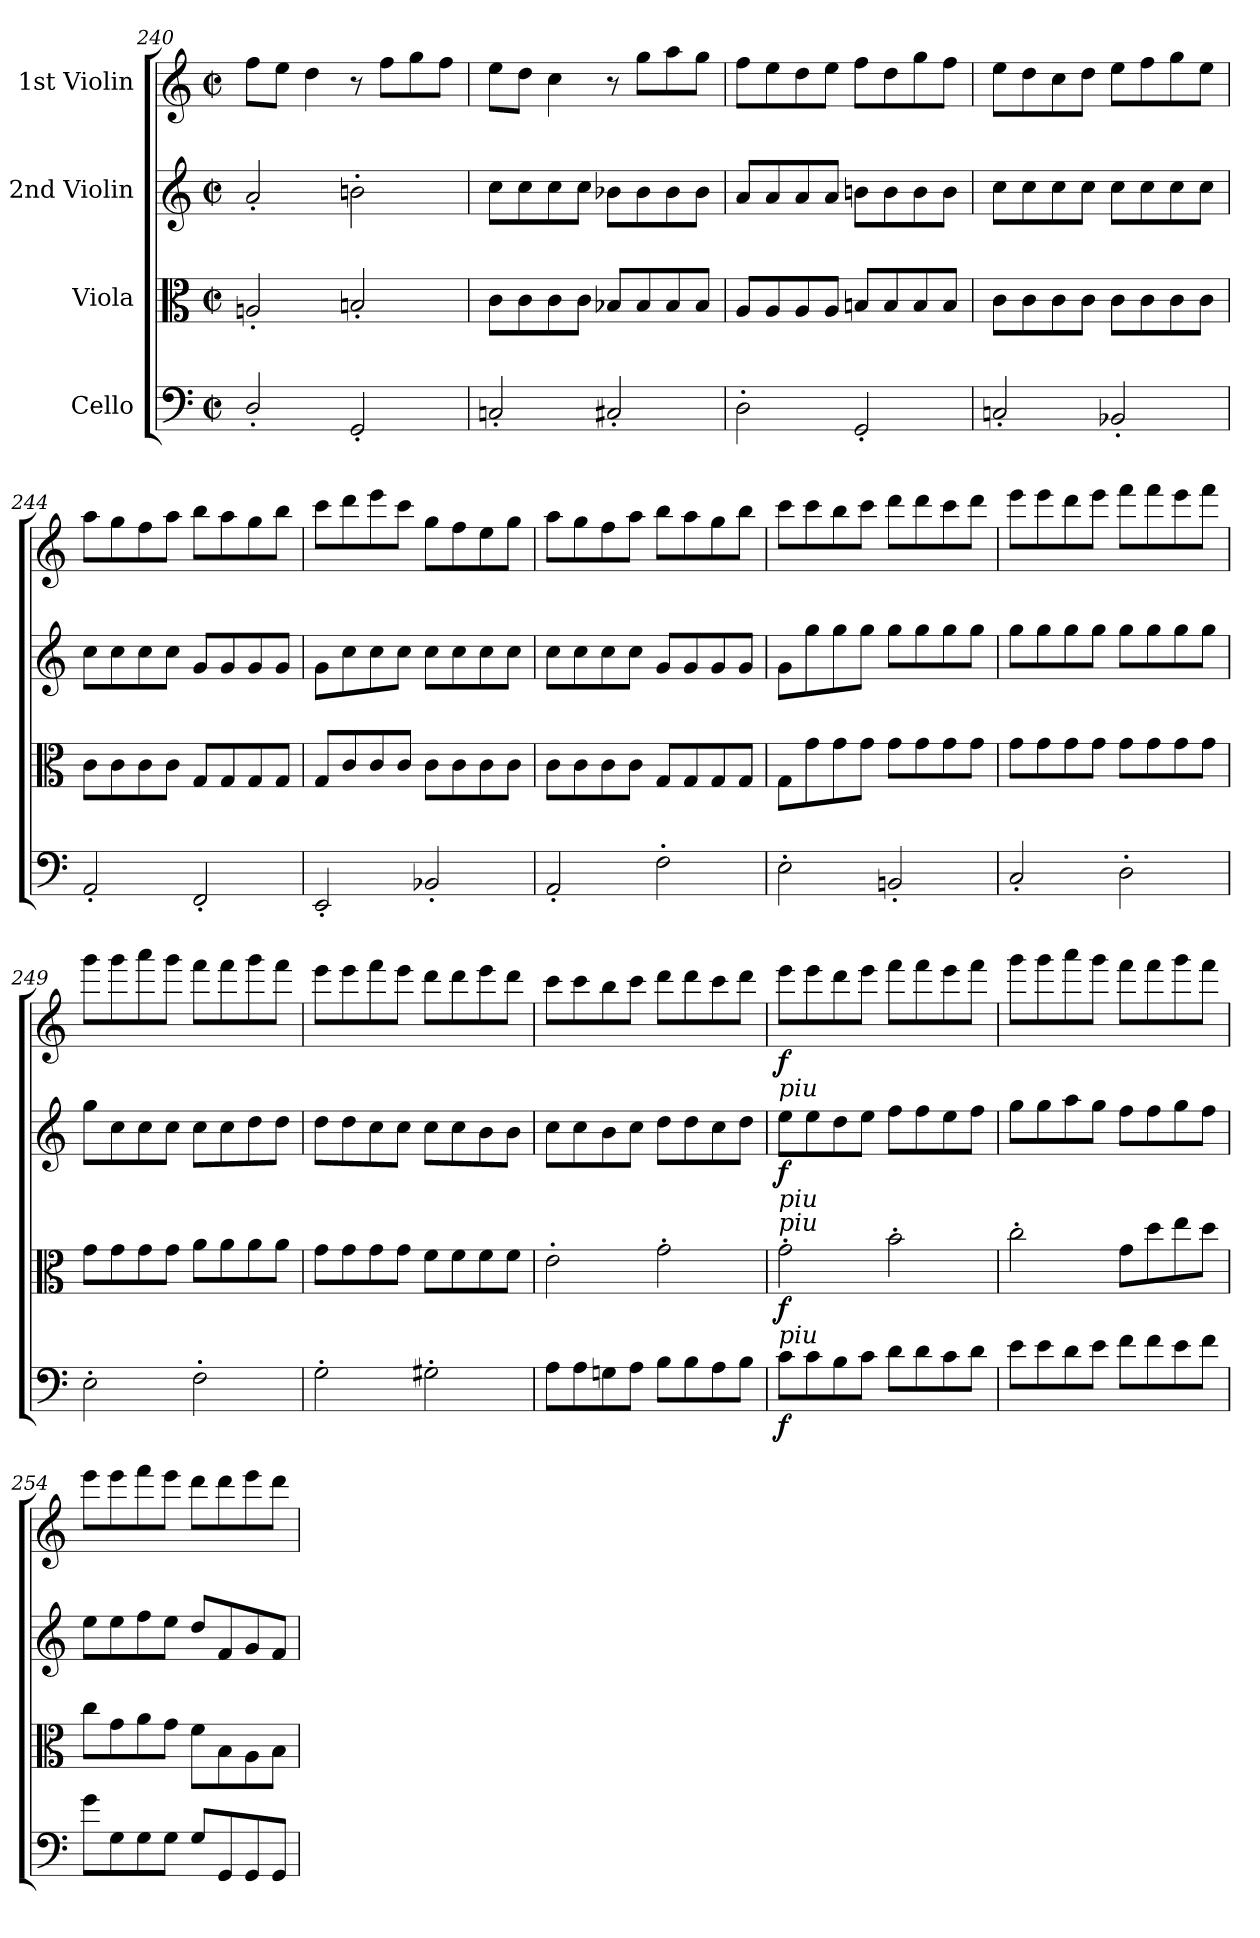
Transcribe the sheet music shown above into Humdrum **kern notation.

**kern	**dynam	**kern	**dynam	**kern	**dynam	**kern	**dynam
*part4	*part4	*part3	*part3	*part2	*part2	*part1	*part1
*staff4	*staff4	*staff3	*staff3	*staff2	*staff2	*staff1	*staff1
*I"Cello	*	*I"Viola	*	*I"2nd Violin	*	*I"1st Violin	*
*clefF4	*	*clefC3	*	*clefG2	*	*clefG2	*
*k[]	*	*k[]	*	*k[]	*	*k[]	*
*M2/2	*	*M2/2	*	*M2/2	*	*M2/2	*
*met(c|)	*	*met(c|)	*	*met(c|)	*	*met(c|)	*
=240	=240	=240	=240	=240	=240	=240	=240
2D'/	.	2An'/	.	2a'/	.	8ff\L	.
.	.	.	.	.	.	8ee\J	.
.	.	.	.	.	.	4dd\	.
2GG'/	.	2Bn'/	.	2bn'\	.	8r	.
.	.	.	.	.	.	8ff\L	.
.	.	.	.	.	.	8gg\	.
.	.	.	.	.	.	8ff\J	.
=241	=241	=241	=241	=241	=241	=241	=241
2Cn'/	.	8c\L	.	8cc\L	.	8ee\L	.
.	.	8c\	.	8cc\	.	8dd\J	.
.	.	8c\	.	8cc\	.	4cc\	.
.	.	8c\J	.	8cc\J	.	.	.
2C#X'/	.	8B-X/L	.	8b-X\L	.	8r	.
.	.	8B-/	.	8b-\	.	8gg\L	.
.	.	8B-/	.	8b-\	.	8aa\	.
.	.	8B-/J	.	8b-\J	.	8gg\J	.
!!LO:PB:g=z
=242	=242	=242	=242	=242	=242	=242	=242
2D'\	.	8A/L	.	8a/L	.	8ff\L	.
.	.	8A/	.	8a/	.	8ee\	.
.	.	8A/	.	8a/	.	8dd\	.
.	.	8A/J	.	8a/J	.	8ee\J	.
2GG'/	.	8Bn/L	.	8bn\L	.	8ff\L	.
.	.	8B/	.	8b\	.	8dd\	.
.	.	8B/	.	8b\	.	8gg\	.
.	.	8B/J	.	8b\J	.	8ff\J	.
=243	=243	=243	=243	=243	=243	=243	=243
2Cn'/	.	8c\L	.	8cc\L	.	8ee\L	.
.	.	8c\	.	8cc\	.	8dd\	.
.	.	8c\	.	8cc\	.	8cc\	.
.	.	8c\J	.	8cc\J	.	8dd\J	.
2BB-X'/	.	8c\L	.	8cc\L	.	8ee\L	.
.	.	8c\	.	8cc\	.	8ff\	.
.	.	8c\	.	8cc\	.	8gg\	.
.	.	8c\J	.	8cc\J	.	8ee\J	.
=244	=244	=244	=244	=244	=244	=244	=244
2AA'/	.	8c\L	.	8cc\L	.	8aa\L	.
.	.	8c\	.	8cc\	.	8gg\	.
.	.	8c\	.	8cc\	.	8ff\	.
.	.	8c\J	.	8cc\J	.	8aa\J	.
2FF'/	.	8G/L	.	8g/L	.	8bb\L	.
.	.	8G/	.	8g/	.	8aa\	.
.	.	8G/	.	8g/	.	8gg\	.
.	.	8G/J	.	8g/J	.	8bb\J	.
=245	=245	=245	=245	=245	=245	=245	=245
2EE'/	.	8G/L	.	8g\L	.	8ccc\L	.
.	.	8c/	.	8cc\	.	8ddd\	.
.	.	8c/	.	8cc\	.	8eee\	.
.	.	8c/J	.	8cc\J	.	8ccc\J	.
2BB-X'/	.	8c\L	.	8cc\L	.	8gg\L	.
.	.	8c\	.	8cc\	.	8ff\	.
.	.	8c\	.	8cc\	.	8ee\	.
.	.	8c\J	.	8cc\J	.	8gg\J	.
!!LO:LB:g=z
=246	=246	=246	=246	=246	=246	=246	=246
2AA'/	.	8c\L	.	8cc\L	.	8aa\L	.
.	.	8c\	.	8cc\	.	8gg\	.
.	.	8c\	.	8cc\	.	8ff\	.
.	.	8c\J	.	8cc\J	.	8aa\J	.
2F'\	.	8G/L	.	8g/L	.	8bb\L	.
.	.	8G/	.	8g/	.	8aa\	.
.	.	8G/	.	8g/	.	8gg\	.
.	.	8G/J	.	8g/J	.	8bb\J	.
=247	=247	=247	=247	=247	=247	=247	=247
2E'\	.	8G\L	.	8g\L	.	8ccc\L	.
.	.	8g\	.	8gg\	.	8ccc\	.
.	.	8g\	.	8gg\	.	8bb\	.
.	.	8g\J	.	8gg\J	.	8ccc\J	.
2BBn'/	.	8g\L	.	8gg\L	.	8ddd\L	.
.	.	8g\	.	8gg\	.	8ddd\	.
.	.	8g\	.	8gg\	.	8ccc\	.
.	.	8g\J	.	8gg\J	.	8ddd\J	.
=248	=248	=248	=248	=248	=248	=248	=248
2C'/	.	8g\L	.	8gg\L	.	8eee\L	.
.	.	8g\	.	8gg\	.	8eee\	.
.	.	8g\	.	8gg\	.	8ddd\	.
.	.	8g\J	.	8gg\J	.	8eee\J	.
2D'\	.	8g\L	.	8gg\L	.	8fff\L	.
.	.	8g\	.	8gg\	.	8fff\	.
.	.	8g\	.	8gg\	.	8eee\	.
.	.	8g\J	.	8gg\J	.	8fff\J	.
!!LO:PB:g=z
=249	=249	=249	=249	=249	=249	=249	=249
2E'\	.	8g\L	.	8gg\L	.	8ggg\L	.
.	.	8g\	.	8cc\	.	8ggg\	.
.	.	8g\	.	8cc\	.	8aaa\	.
.	.	8g\J	.	8cc\J	.	8ggg\J	.
2F'\	.	8a\L	.	8cc\L	.	8fff\L	.
.	.	8a\	.	8cc\	.	8fff\	.
.	.	8a\	.	8dd\	.	8ggg\	.
.	.	8a\J	.	8dd\J	.	8fff\J	.
=250	=250	=250	=250	=250	=250	=250	=250
2G'\	.	8g\L	.	8dd\L	.	8eee\L	.
.	.	8g\	.	8dd\	.	8eee\	.
.	.	8g\	.	8cc\	.	8fff\	.
.	.	8g\J	.	8cc\J	.	8eee\J	.
2G#X'\	.	8f\L	.	8cc\L	.	8ddd\L	.
.	.	8f\	.	8cc\	.	8ddd\	.
.	.	8f\	.	8b\	.	8eee\	.
.	.	8f\J	.	8b\J	.	8ddd\J	.
=251	=251	=251	=251	=251	=251	=251	=251
8A\L	.	2e'\	.	8cc\L	.	8ccc\L	.
8A\	.	.	.	8cc\	.	8ccc\	.
8Gn\	.	.	.	8b\	.	8bb\	.
8A\J	.	.	.	8cc\J	.	8ccc\J	.
8B\L	.	2g'\	.	8dd\L	.	8ddd\L	.
8B\	.	.	.	8dd\	.	8ddd\	.
8A\	.	.	.	8cc\	.	8ccc\	.
8B\J	.	.	.	8dd\J	.	8ddd\J	.
!!LO:LB:g=z
=252	=252	=252	=252	=252	=252	=252	=252
!	!	!	!	!	!	!LO:TX:b:i:t=piu	!
!	!	!	!	!LO:TX:b:i:t=piu	!	!	!
!	!	!LO:TX:a:i:t=piu	!	!	!	!	!
!LO:TX:a:i:t=piu	!	!	!	!	!	!	!
!	!LO:DY:b	!	!LO:DY:b	!	!LO:DY:b	!	!LO:DY:b
8c\L	f	2g'\	f	8ee\L	f	8eee\L	f
8c\	.	.	.	8ee\	.	8eee\	.
8B\	.	.	.	8dd\	.	8ddd\	.
8c\J	.	.	.	8ee\J	.	8eee\J	.
8d\L	.	2b'\	.	8ff\L	.	8fff\L	.
8d\	.	.	.	8ff\	.	8fff\	.
8c\	.	.	.	8ee\	.	8eee\	.
8d\J	.	.	.	8ff\J	.	8fff\J	.
=253	=253	=253	=253	=253	=253	=253	=253
8e\L	.	2cc'\	.	8gg\L	.	8ggg\L	.
8e\	.	.	.	8gg\	.	8ggg\	.
8d\	.	.	.	8aa\	.	8aaa\	.
8e\J	.	.	.	8gg\J	.	8ggg\J	.
8f\L	.	8g\L	.	8ff\L	.	8fff\L	.
8f\	.	8dd\	.	8ff\	.	8fff\	.
8e\	.	8ee\	.	8gg\	.	8ggg\	.
8f\J	.	8dd\J	.	8ff\J	.	8fff\J	.
=254	=254	=254	=254	=254	=254	=254	=254
8g\L	.	8cc\L	.	8ee\L	.	8eee\L	.
8G\	.	8g\	.	8ee\	.	8eee\	.
8G\	.	8a\	.	8ff\	.	8fff\	.
8G\J	.	8g\J	.	8ee\J	.	8eee\J	.
8G/L	.	8f\L	.	8dd/L	.	8ddd\L	.
8GG/	.	8B\	.	8f/	.	8ddd\	.
8GG/	.	8A\	.	8g/	.	8eee\	.
8GG/J	.	8B\J	.	8f/J	.	8ddd\J	.
=	=	=	=	=	=	=	=
*-	*-	*-	*-	*-	*-	*-	*-
